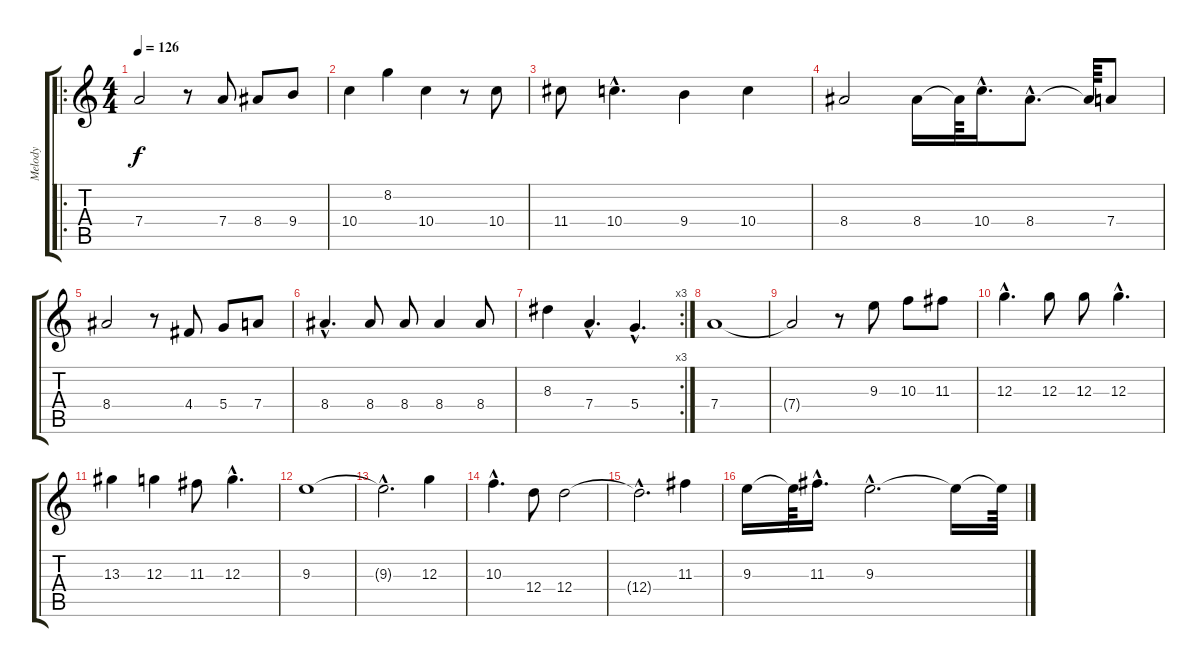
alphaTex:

\track ("Melody" "Melody") {instrument overdrivenguitar}
\staff {score tabs}
\tuning (E4 B3 G3 D3 A2 E2) {hide}
\ro
\ts (4 4)
\tempo 126
\clef g2
\ks c
7.4.2{dy f instrument overdrivenguitar} r.8 7.4.8 8.4.8 9.4.8 |
10.4.4 8.2.4 10.4.4 r.8 10.4.8 |
11.4.8 10.4{hac}.4{d} 9.4.4 10.4.4 |
8.4.2 8.4.16 8.4{t}.64 10.4{hac}.16{d} 8.4{hac}.8{d} 8.4{t}.64 7.4.8 |
8.4.2 r.8 4.4.8 5.4.8 7.4.8 |
8.4{hac}.4{d} 8.4.8 8.4.8 8.4.4 8.4.8 |
\rc 3
8.3.4 7.4{hac}.4{d} 5.4{hac}.4{d} |
7.4.1 |
7.4{t}.2 r.8 9.3.8 10.3.8 11.3.8 |
12.3{hac}.4{d} 12.3.8 12.3.8 12.3{hac}.4{d} |
13.3.4 12.3.4 11.3.8 12.3{hac}.4{d} |
9.3.1 |
9.3{hac t}.2{d} 12.3.4 |
10.3{hac}.4{d} 12.4.8 12.4.2 |
12.4{hac t}.2{d} 11.3.4 |
9.3.16 9.3{t}.64 11.3{hac}.16{d} 9.3{hac}.2{d} 9.3{t}.16 9.3{t}.64
